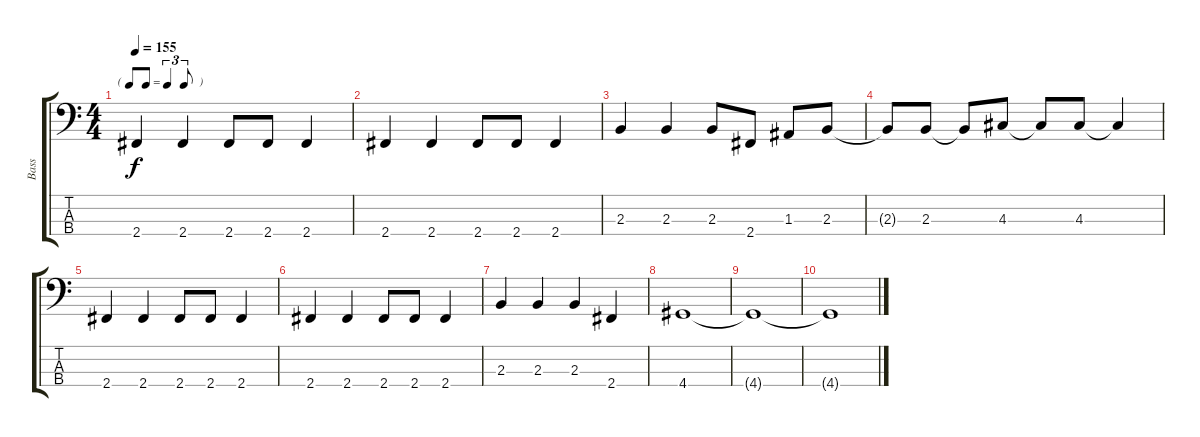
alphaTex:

\track ("Bass" "Bass") {instrument electricbassfinger}
\staff {score tabs}
\tuning (G2 D2 A1 E1) {hide}
\ts (4 4)
\tf triplet8th
\tempo 155
\clef f4
\ks c
2.4.4{dy f} 2.4.4 2.4.8 2.4.8 2.4.4 |
2.4.4 2.4.4 2.4.8 2.4.8 2.4.4 |
2.3.4 2.3.4 2.3.8 2.4.8 1.3.8 2.3.8 |
2.3{t}.8 2.3.8 2.3{t}.8 4.3.8 4.3{t}.8 4.3.8 4.3{t}.4 |
2.4.4 2.4.4 2.4.8 2.4.8 2.4.4 |
2.4.4 2.4.4 2.4.8 2.4.8 2.4.4 |
2.3.4 2.3.4 2.3.4 2.4.4 |
4.4.1 |
4.4{t}.1 |
4.4{t}.1
